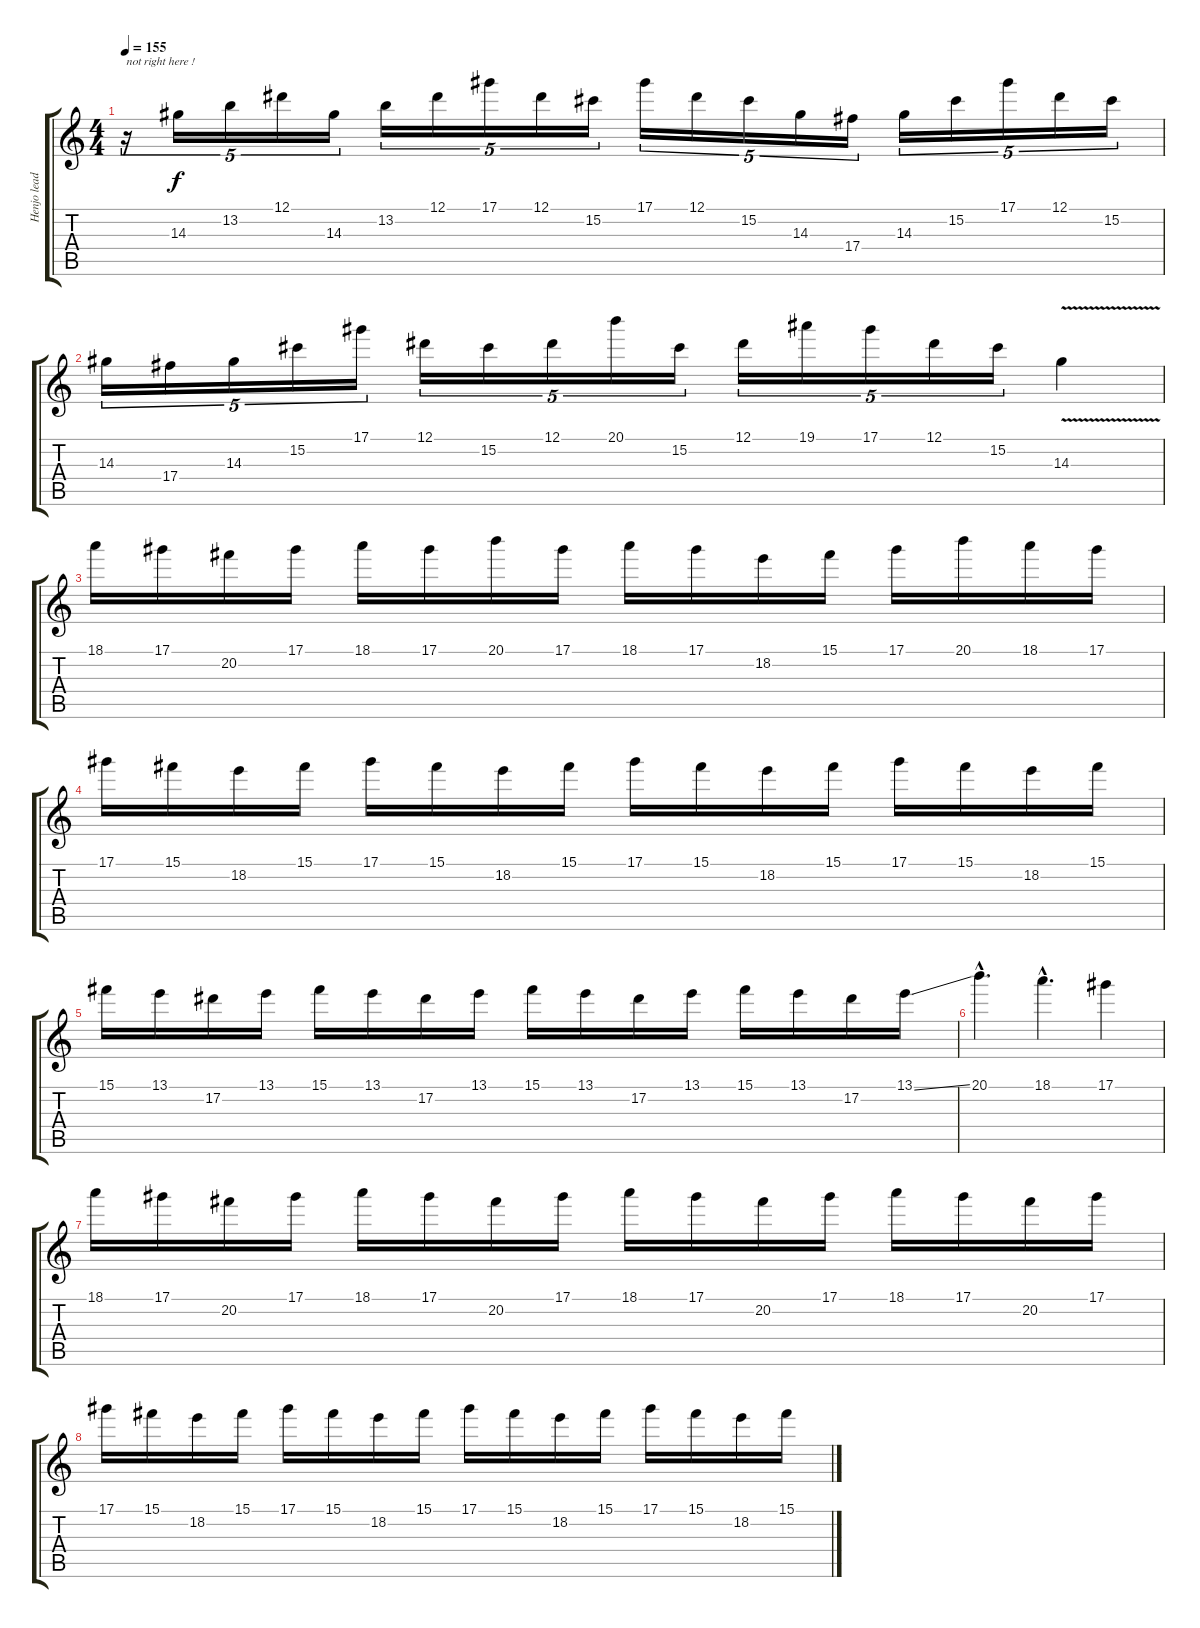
\track ("Henjo lead" "Henjo lead") {instrument distortionguitar}
\staff {score tabs}
\tuning (Eb4 Bb3 Gb3 Db3 Ab2 Eb2) {hide}
\ts (4 4)
\tempo 155
\clef g2
\ks c
r.16{tu (5 4) txt "not right here !" dy f} 14.3.16{tu (5 4)} 13.2.16{tu (5 4)} 12.1.16{tu (5 4)} 14.3.16{tu (5 4)} 13.2.16{tu (5 4)} 12.1.16{tu (5 4)} 17.1.16{tu (5 4)} 12.1.16{tu (5 4)} 15.2.16{tu (5 4)} 17.1.16{tu (5 4)} 12.1.16{tu (5 4)} 15.2.16{tu (5 4)} 14.3.16{tu (5 4)} 17.4.16{tu (5 4)} 14.3.16{tu (5 4)} 15.2.16{tu (5 4)} 17.1.16{tu (5 4)} 12.1.16{tu (5 4)} 15.2.16{tu (5 4)} |
14.3.16{tu (5 4)} 17.4.16{tu (5 4)} 14.3.16{tu (5 4)} 15.2.16{tu (5 4)} 17.1.16{tu (5 4)} 12.1.16{tu (5 4)} 15.2.16{tu (5 4)} 12.1.16{tu (5 4)} 20.1.16{tu (5 4)} 15.2.16{tu (5 4)} 12.1.16{tu (5 4)} 19.1.16{tu (5 4)} 17.1.16{tu (5 4)} 12.1.16{tu (5 4)} 15.2.16{tu (5 4)} 14.3{v}.4 |
18.1.16 17.1.16 20.2.16 17.1.16 18.1.16 17.1.16 20.1.16 17.1.16 18.1.16 17.1.16 18.2.16 15.1.16 17.1.16 20.1.16 18.1.16 17.1.16 |
17.1.16 15.1.16 18.2.16 15.1.16 17.1.16 15.1.16 18.2.16 15.1.16 17.1.16 15.1.16 18.2.16 15.1.16 17.1.16 15.1.16 18.2.16 15.1.16 |
15.1.16 13.1.16 17.2.16 13.1.16 15.1.16 13.1.16 17.2.16 13.1.16 15.1.16 13.1.16 17.2.16 13.1.16 15.1.16 13.1.16 17.2.16 13.1{ss}.16 |
20.1{hac}.4{d} 18.1{hac}.4{d} 17.1.4 |
18.1.16 17.1.16 20.2.16 17.1.16 18.1.16 17.1.16 20.2.16 17.1.16 18.1.16 17.1.16 20.2.16 17.1.16 18.1.16 17.1.16 20.2.16 17.1.16 |
17.1.16 15.1.16 18.2.16 15.1.16 17.1.16 15.1.16 18.2.16 15.1.16 17.1.16 15.1.16 18.2.16 15.1.16 17.1.16 15.1.16 18.2.16 15.1.16
